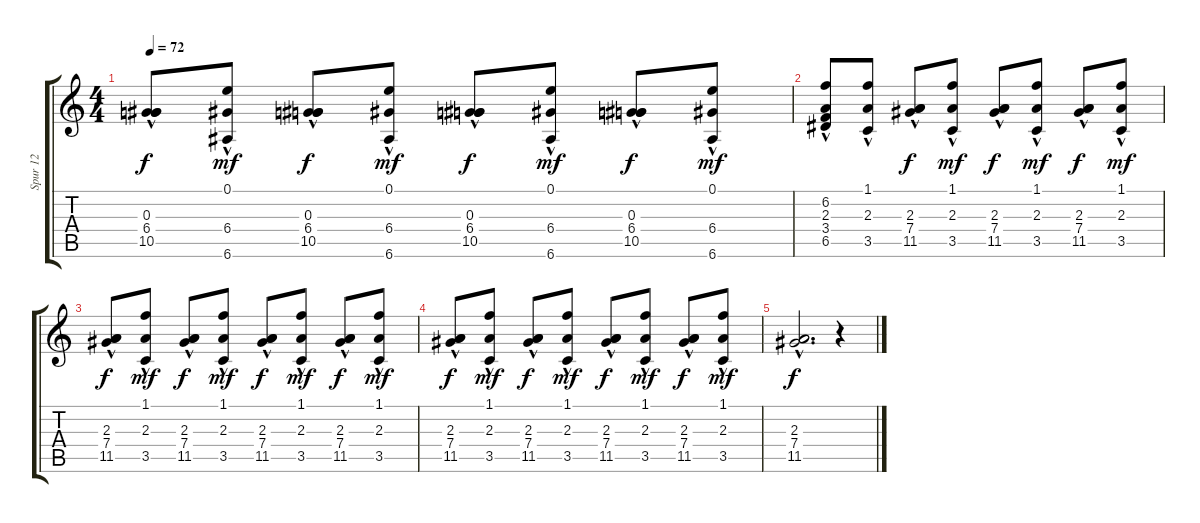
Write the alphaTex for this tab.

\track ("Spur 12" "Spur 12") {instrument acousticguitarnylon}
\staff {score tabs}
\tuning (E4 B3 G3 D3 A2 E2) {hide}
\ts (4 4)
\tempo 72
\clef g2
\ks c
(0.3 6.4 10.5{hac}).8{dy f} (0.1 6.4 6.6{hac}).8{dy mf} (0.3 6.4 10.5{hac}).8{dy f} (0.1 6.4 6.6{hac}).8{dy mf} (0.3 6.4 10.5{hac}).8{dy f} (0.1 6.4 6.6{hac}).8{dy mf} (0.3 6.4 10.5{hac}).8{dy f} (0.1 6.4 6.6{hac}).8{dy mf} |
(6.2 2.3 3.4 6.5{hac}).8 (1.1 2.3 3.5{hac}).8 (2.3 7.4 11.5{hac}).8{dy f} (1.1 2.3 3.5{hac}).8{dy mf} (2.3 7.4 11.5{hac}).8{dy f} (1.1 2.3 3.5{hac}).8{dy mf} (2.3 7.4 11.5{hac}).8{dy f} (1.1 2.3 3.5{hac}).8{dy mf} |
(2.3 7.4 11.5{hac}).8{dy f} (1.1 2.3 3.5{hac}).8{dy mf} (2.3 7.4 11.5{hac}).8{dy f} (1.1 2.3 3.5{hac}).8{dy mf} (2.3 7.4 11.5{hac}).8{dy f} (1.1 2.3 3.5{hac}).8{dy mf} (2.3 7.4 11.5{hac}).8{dy f} (1.1 2.3 3.5{hac}).8{dy mf} |
(2.3 7.4 11.5{hac}).8{dy f instrument acousticguitarnylon} (1.1 2.3 3.5{hac}).8{dy mf} (2.3 7.4 11.5{hac}).8{dy f} (1.1 2.3 3.5{hac}).8{dy mf} (2.3 7.4 11.5{hac}).8{dy f} (1.1 2.3 3.5{hac}).8{dy mf} (2.3 7.4 11.5{hac}).8{dy f} (1.1 2.3 3.5{hac}).8{dy mf} |
(2.3{hac} 7.4{hac} 11.5).2{d dy f} r.4
